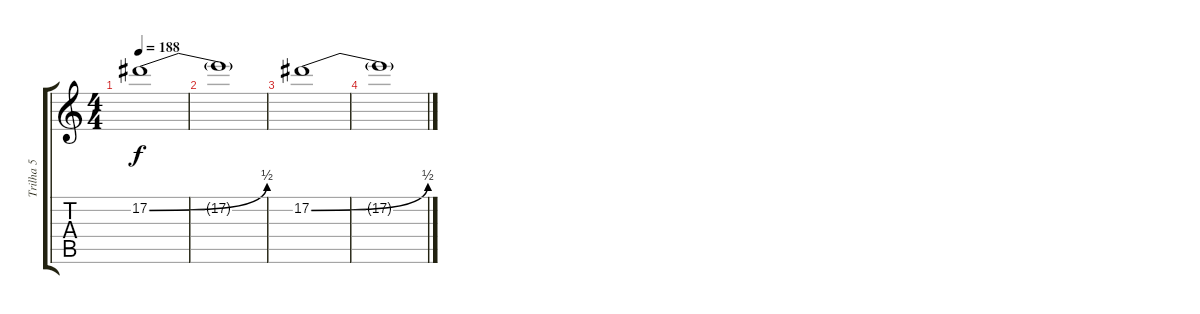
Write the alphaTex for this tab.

\track ("Trilha 5" "Trilha 5") {instrument overdrivenguitar}
\staff {score tabs}
\tuning (Eb4 Bb3 Gb3 Db3 Ab2 Eb2) {hide}
\ts (4 4)
\tempo 188
\clef g2
\ks c
17.2{be (bend 0 0 60 2)}.1{dy f} |
17.2{t}.1 |
17.2{be (bend 0 0 60 2)}.1{volume 3} |
17.2{t}.1
